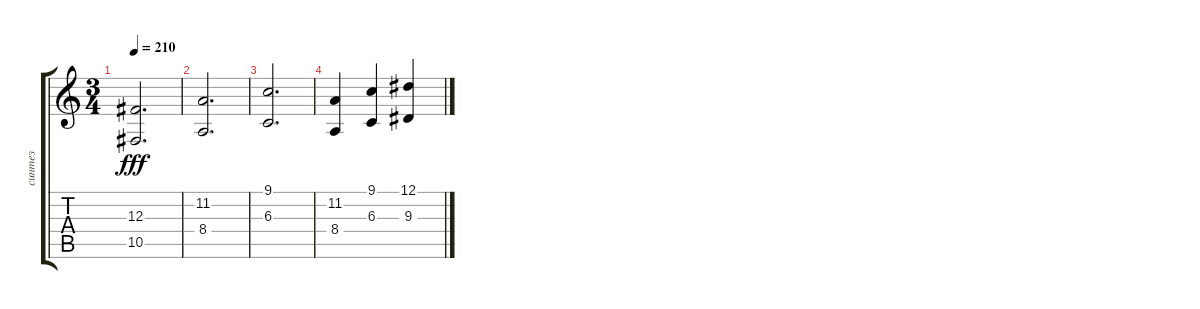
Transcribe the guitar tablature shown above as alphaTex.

\track ("синтез" "синтез") {instrument stringensemble1}
\staff {score tabs}
\tuning (Eb4 Bb3 Gb3 Db3 Ab2 Eb2) {hide}
\ts (3 4)
\tempo 210
\clef g2
\ks c
(12.3 10.5).2{d dy fff} |
(11.2 8.4).2{d} |
(9.1 6.3).2{d} |
(11.2 8.4).4 (9.1 6.3).4 (12.1 9.3).4
